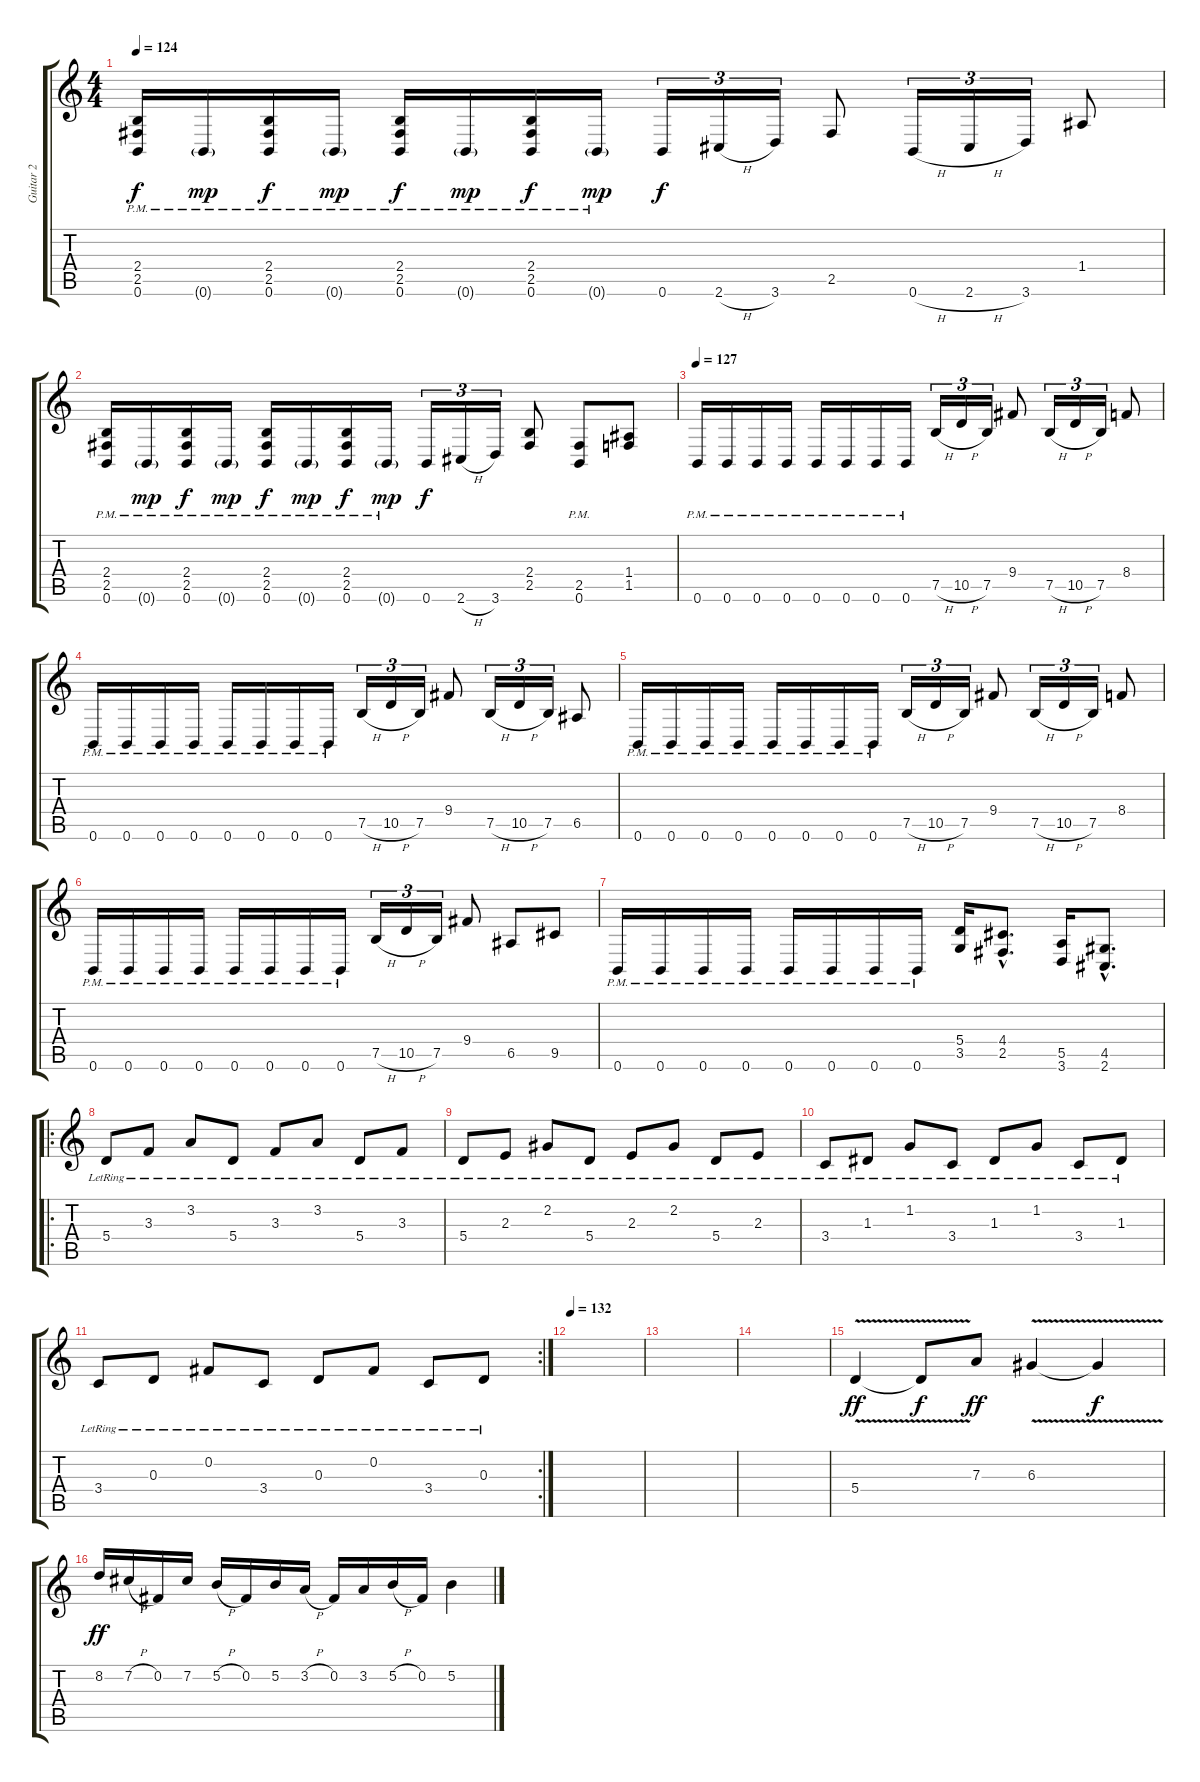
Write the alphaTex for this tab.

\track ("Guitar 2" "Guitar 2") {instrument distortionguitar}
\staff {score tabs}
\tuning (B3 Gb3 D3 A2 E2 B1) {hide}
\ts (4 4)
\tempo 124
\clef g2
\ks c
(2.4{pm} 2.5{pm} 0.6{pm}).16{dy f} 0.6{g pm}.16{dy mp} (2.4{pm} 2.5{pm} 0.6{pm}).16{dy f} 0.6{g pm}.16{dy mp} (2.4{pm} 2.5{pm} 0.6{pm}).16{dy f} 0.6{g pm}.16{dy mp} (2.4{pm} 2.5{pm} 0.6{pm}).16{dy f} 0.6{g pm}.16{dy mp} 0.6.16{tu (3 2) dy f} 2.6{h}.16{tu (3 2)} 3.6.16{tu (3 2)} 2.5.8 0.6{h}.16{tu (3 2)} 2.6{h}.16{tu (3 2)} 3.6.16{tu (3 2)} 1.4.8 |
(2.4{pm} 2.5{pm} 0.6{pm}).16 0.6{g pm}.16{dy mp} (2.4{pm} 2.5{pm} 0.6{pm}).16{dy f} 0.6{g pm}.16{dy mp} (2.4{pm} 2.5{pm} 0.6{pm}).16{dy f} 0.6{g pm}.16{dy mp} (2.4{pm} 2.5{pm} 0.6{pm}).16{dy f} 0.6{g pm}.16{dy mp} 0.6.16{tu (3 2) dy f} 2.6{h}.16{tu (3 2)} 3.6.16{tu (3 2)} (2.4 2.5).8 (2.5{pm} 0.6{pm}).8 (1.4 1.5).8 |
\tempo 127
0.6{pm}.16 0.6{pm}.16 0.6{pm}.16 0.6{pm}.16 0.6{pm}.16 0.6{pm}.16 0.6{pm}.16 0.6{pm}.16 7.5{h}.16{tu (3 2)} 10.5{h}.16{tu (3 2)} 7.5.16{tu (3 2)} 9.4.8 7.5{h}.16{tu (3 2)} 10.5{h}.16{tu (3 2)} 7.5.16{tu (3 2)} 8.4.8 |
0.6{pm}.16 0.6{pm}.16 0.6{pm}.16 0.6{pm}.16 0.6{pm}.16 0.6{pm}.16 0.6{pm}.16 0.6{pm}.16 7.5{h}.16{tu (3 2)} 10.5{h}.16{tu (3 2)} 7.5.16{tu (3 2)} 9.4.8 7.5{h}.16{tu (3 2)} 10.5{h}.16{tu (3 2)} 7.5.16{tu (3 2)} 6.5.8 |
0.6{pm}.16 0.6{pm}.16 0.6{pm}.16 0.6{pm}.16 0.6{pm}.16 0.6{pm}.16 0.6{pm}.16 0.6{pm}.16 7.5{h}.16{tu (3 2)} 10.5{h}.16{tu (3 2)} 7.5.16{tu (3 2)} 9.4.8 7.5{h}.16{tu (3 2)} 10.5{h}.16{tu (3 2)} 7.5.16{tu (3 2)} 8.4.8 |
0.6{pm}.16 0.6{pm}.16 0.6{pm}.16 0.6{pm}.16 0.6{pm}.16 0.6{pm}.16 0.6{pm}.16 0.6{pm}.16 7.5{h}.16{tu (3 2)} 10.5{h}.16{tu (3 2)} 7.5.16{tu (3 2)} 9.4.8 6.5.8 9.5.8 |
0.6{pm}.16 0.6{pm}.16 0.6{pm}.16 0.6{pm}.16 0.6{pm}.16 0.6{pm}.16 0.6{pm}.16 0.6{pm}.16 (5.4 3.5).16 (4.4{hac} 2.5{hac}).8{d} (5.5 3.6).16 (4.5{hac} 2.6{hac}).8{d} |
\ro
5.4{lr}.8{volume 10 balance 8 instrument electricguitarclean} 3.3{lr}.8 3.2{lr}.8 5.4{lr}.8 3.3{lr}.8 3.2{lr}.8 5.4{lr}.8 3.3{lr}.8 |
5.4{lr}.8 2.3{lr}.8 2.2{lr}.8 5.4{lr}.8 2.3{lr}.8 2.2{lr}.8 5.4{lr}.8 2.3{lr}.8 |
3.4{lr}.8 1.3{lr}.8 1.2{lr}.8 3.4{lr}.8 1.3{lr}.8 1.2{lr}.8 3.4{lr}.8 1.3{lr}.8 |
\rc 2
3.4{lr}.8 0.3{lr}.8 0.2{lr}.8 3.4{lr}.8 0.3{lr}.8 0.2{lr}.8 3.4{lr}.8 0.3{lr}.8 |
\tempo 132
|
|
|
5.4{v}.4{dy ff volume 10 balance 8 instrument distortionguitar} 5.4{t}.8{dy f} 7.3.8{dy ff} 6.3{v}.4 6.3{t}.4{dy f} |
8.2.16{dy ff volume 14} 7.2{h}.16 0.2.16 7.2.16 5.2{h}.16 0.2.16 5.2.16 3.2{h}.16 0.2.16 3.2.16 5.2{h}.16 0.2.16 5.2.4
